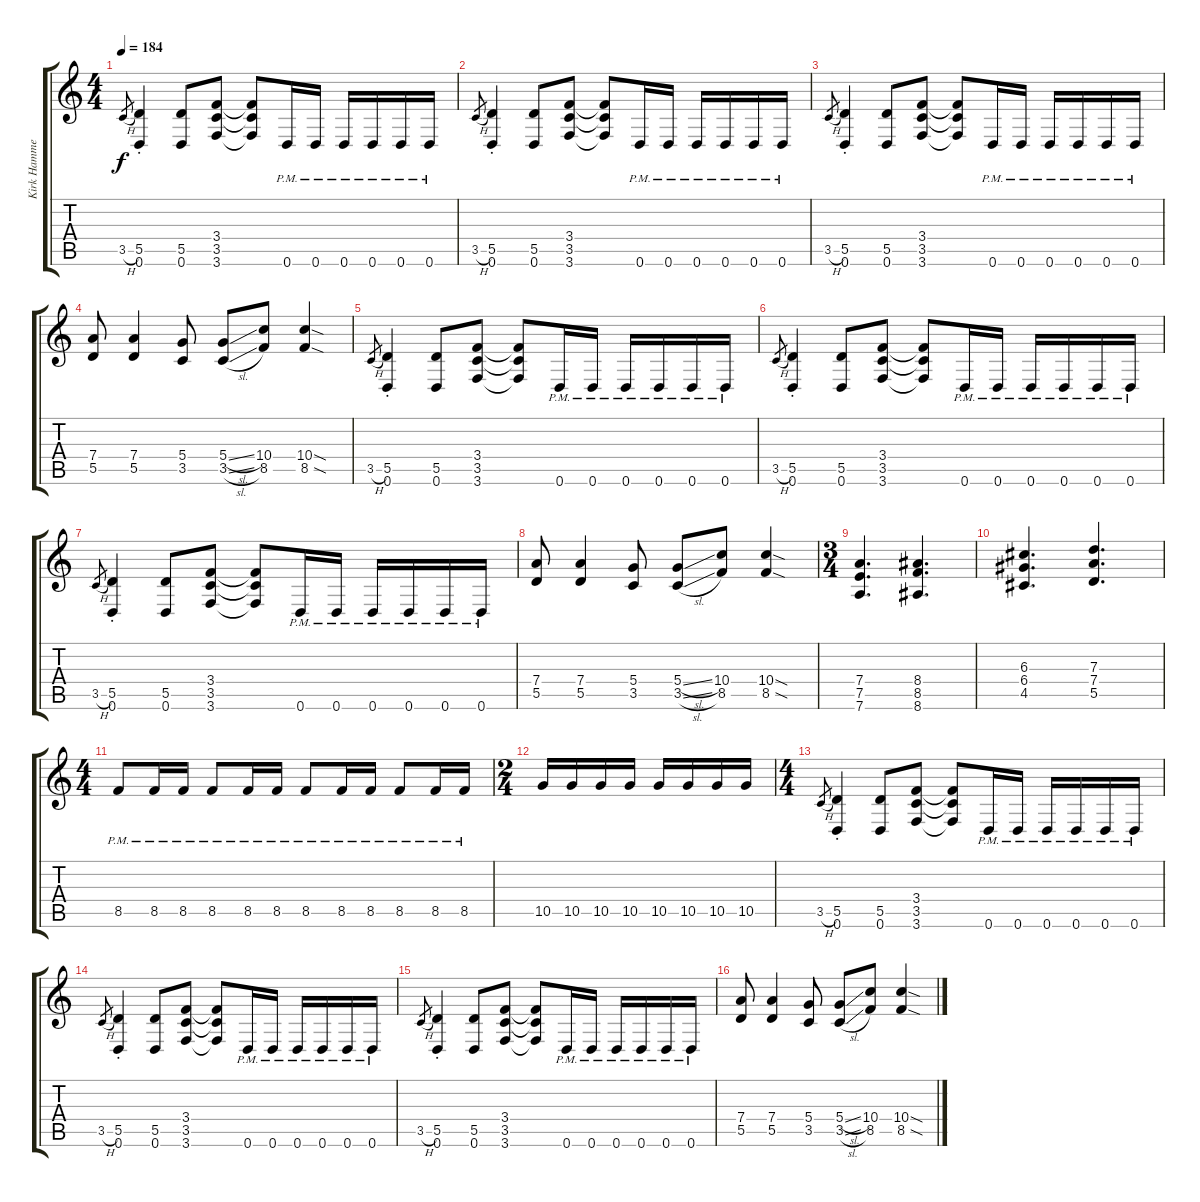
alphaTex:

\track ("Kirk Hammet" "Kirk Hamme") {instrument distortionguitar}
\staff {score tabs}
\tuning (E4 B3 G3 D3 A2 D2) {hide}
\ts (4 4)
\section ("" "")
\tempo 184
\clef g2
\ks c
3.5{h}.8{gr dy f} (5.5{st} 0.6{st}).4 (5.5 0.6).8 (3.4 3.5 3.6).8 (3.4{t} 3.5{t} 3.6{t}).8 0.6{pm}.16 0.6{pm}.16 0.6{pm}.16 0.6{pm}.16 0.6{pm}.16 0.6{pm}.16 |
3.5{h}.8{gr} (5.5{st} 0.6{st}).4 (5.5 0.6).8 (3.4 3.5 3.6).8 (3.4{t} 3.5{t} 3.6{t}).8 0.6{pm}.16 0.6{pm}.16 0.6{pm}.16 0.6{pm}.16 0.6{pm}.16 0.6{pm}.16 |
3.5{h}.8{gr} (5.5{st} 0.6{st}).4 (5.5 0.6).8 (3.4 3.5 3.6).8 (3.4{t} 3.5{t} 3.6{t}).8 0.6{pm}.16 0.6{pm}.16 0.6{pm}.16 0.6{pm}.16 0.6{pm}.16 0.6{pm}.16 |
(7.4 5.5).8 (7.4 5.5).4 (5.4 3.5).8 (5.4{sl} 3.5{sl}).8 (10.4 8.5).8 (10.4{sod} 8.5{sod}).4 |
3.5{h}.8{gr} (5.5{st} 0.6{st}).4 (5.5 0.6).8 (3.4 3.5 3.6).8 (3.4{t} 3.5{t} 3.6{t}).8 0.6{pm}.16 0.6{pm}.16 0.6{pm}.16 0.6{pm}.16 0.6{pm}.16 0.6{pm}.16 |
3.5{h}.8{gr} (5.5{st} 0.6{st}).4 (5.5 0.6).8 (3.4 3.5 3.6).8 (3.4{t} 3.5{t} 3.6{t}).8 0.6{pm}.16 0.6{pm}.16 0.6{pm}.16 0.6{pm}.16 0.6{pm}.16 0.6{pm}.16 |
3.5{h}.8{gr} (5.5{st} 0.6{st}).4 (5.5 0.6).8 (3.4 3.5 3.6).8 (3.4{t} 3.5{t} 3.6{t}).8 0.6{pm}.16 0.6{pm}.16 0.6{pm}.16 0.6{pm}.16 0.6{pm}.16 0.6{pm}.16 |
(7.4 5.5).8 (7.4 5.5).4 (5.4 3.5).8 (5.4{sl} 3.5{sl}).8 (10.4 8.5).8 (10.4{sod} 8.5{sod}).4 |
\ts (3 4)
(7.4 7.5 7.6).4{d} (8.4 8.5 8.6).4{d} |
(6.3 6.4 4.5).4{d} (7.3 7.4 5.5).4{d} |
\ts (4 4)
8.5{pm}.8 8.5{pm}.16 8.5{pm}.16 8.5{pm}.8 8.5{pm}.16 8.5{pm}.16 8.5{pm}.8 8.5{pm}.16 8.5{pm}.16 8.5{pm}.8 8.5{pm}.16 8.5{pm}.16 |
\ts (2 4)
10.5.16 10.5.16 10.5.16 10.5.16 10.5.16 10.5.16 10.5.16 10.5.16 |
\ts (4 4)
3.5{h}.8{gr} (5.5{st} 0.6{st}).4 (5.5 0.6).8 (3.4 3.5 3.6).8 (3.4{t} 3.5{t} 3.6{t}).8 0.6{pm}.16 0.6{pm}.16 0.6{pm}.16 0.6{pm}.16 0.6{pm}.16 0.6{pm}.16 |
3.5{h}.8{gr} (5.5{st} 0.6{st}).4 (5.5 0.6).8 (3.4 3.5 3.6).8 (3.4{t} 3.5{t} 3.6{t}).8 0.6{pm}.16 0.6{pm}.16 0.6{pm}.16 0.6{pm}.16 0.6{pm}.16 0.6{pm}.16 |
3.5{h}.8{gr} (5.5{st} 0.6{st}).4 (5.5 0.6).8 (3.4 3.5 3.6).8 (3.4{t} 3.5{t} 3.6{t}).8 0.6{pm}.16 0.6{pm}.16 0.6{pm}.16 0.6{pm}.16 0.6{pm}.16 0.6{pm}.16 |
(7.4 5.5).8 (7.4 5.5).4 (5.4 3.5).8 (5.4{sl} 3.5{sl}).8 (10.4 8.5).8 (10.4{sod} 8.5{sod}).4
